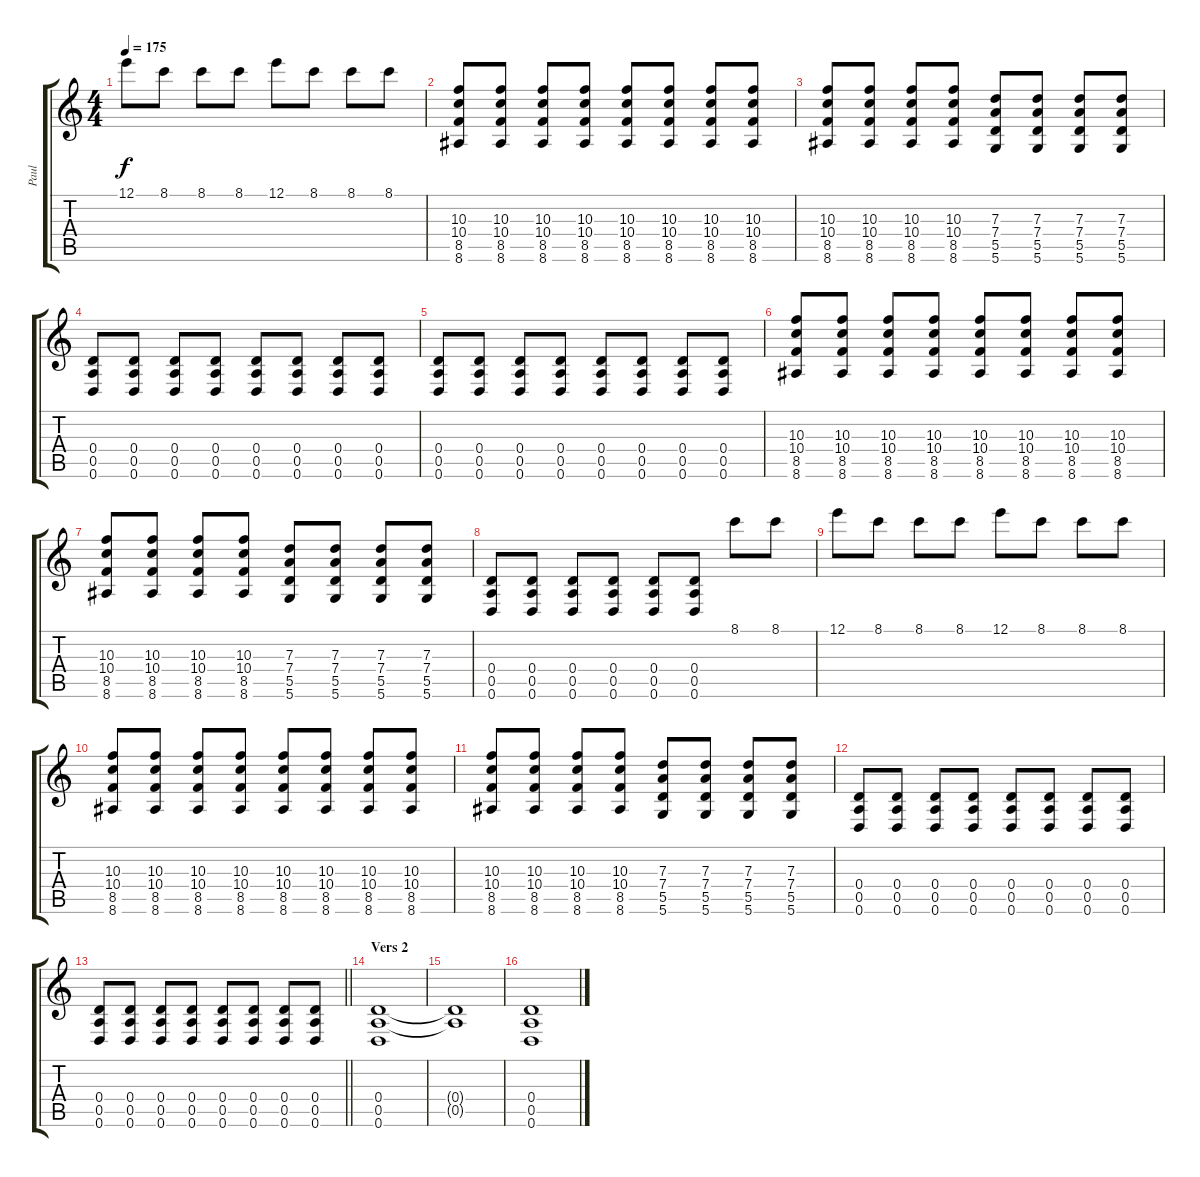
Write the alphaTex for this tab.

\track ("Paul" "Paul") {instrument overdrivenguitar}
\staff {score tabs}
\tuning (E4 B3 G3 D3 A2 D2) {hide}
\ts (4 4)
\tempo 175
\clef g2
\ks c
12.1.8{dy f} 8.1.8 8.1.8 8.1.8 12.1.8 8.1.8 8.1.8 8.1.8 |
(10.3 10.4 8.5 8.6).8 (10.3 10.4 8.5 8.6).8 (10.3 10.4 8.5 8.6).8 (10.3 10.4 8.5 8.6).8 (10.3 10.4 8.5 8.6).8 (10.3 10.4 8.5 8.6).8 (10.3 10.4 8.5 8.6).8 (10.3 10.4 8.5 8.6).8 |
(10.3 10.4 8.5 8.6).8 (10.3 10.4 8.5 8.6).8 (10.3 10.4 8.5 8.6).8 (10.3 10.4 8.5 8.6).8 (7.3 7.4 5.5 5.6).8 (7.3 7.4 5.5 5.6).8 (7.3 7.4 5.5 5.6).8 (7.3 7.4 5.5 5.6).8 |
(0.4 0.5 0.6).8 (0.4 0.5 0.6).8 (0.4 0.5 0.6).8 (0.4 0.5 0.6).8 (0.4 0.5 0.6).8 (0.4 0.5 0.6).8 (0.4 0.5 0.6).8 (0.4 0.5 0.6).8 |
(0.4 0.5 0.6).8 (0.4 0.5 0.6).8 (0.4 0.5 0.6).8 (0.4 0.5 0.6).8 (0.4 0.5 0.6).8 (0.4 0.5 0.6).8 (0.4 0.5 0.6).8 (0.4 0.5 0.6).8 |
(10.3 10.4 8.5 8.6).8 (10.3 10.4 8.5 8.6).8 (10.3 10.4 8.5 8.6).8 (10.3 10.4 8.5 8.6).8 (10.3 10.4 8.5 8.6).8 (10.3 10.4 8.5 8.6).8 (10.3 10.4 8.5 8.6).8 (10.3 10.4 8.5 8.6).8 |
(10.3 10.4 8.5 8.6).8 (10.3 10.4 8.5 8.6).8 (10.3 10.4 8.5 8.6).8 (10.3 10.4 8.5 8.6).8 (7.3 7.4 5.5 5.6).8 (7.3 7.4 5.5 5.6).8 (7.3 7.4 5.5 5.6).8 (7.3 7.4 5.5 5.6).8 |
(0.4 0.5 0.6).8 (0.4 0.5 0.6).8 (0.4 0.5 0.6).8 (0.4 0.5 0.6).8 (0.4 0.5 0.6).8 (0.4 0.5 0.6).8 8.1.8 8.1.8 |
12.1.8 8.1.8 8.1.8 8.1.8 12.1.8 8.1.8 8.1.8 8.1.8 |
(10.3 10.4 8.5 8.6).8 (10.3 10.4 8.5 8.6).8 (10.3 10.4 8.5 8.6).8 (10.3 10.4 8.5 8.6).8 (10.3 10.4 8.5 8.6).8 (10.3 10.4 8.5 8.6).8 (10.3 10.4 8.5 8.6).8 (10.3 10.4 8.5 8.6).8 |
(10.3 10.4 8.5 8.6).8 (10.3 10.4 8.5 8.6).8 (10.3 10.4 8.5 8.6).8 (10.3 10.4 8.5 8.6).8 (7.3 7.4 5.5 5.6).8 (7.3 7.4 5.5 5.6).8 (7.3 7.4 5.5 5.6).8 (7.3 7.4 5.5 5.6).8 |
(0.4 0.5 0.6).8 (0.4 0.5 0.6).8 (0.4 0.5 0.6).8 (0.4 0.5 0.6).8 (0.4 0.5 0.6).8 (0.4 0.5 0.6).8 (0.4 0.5 0.6).8 (0.4 0.5 0.6).8 |
\barLineRight lightlight
(0.4 0.5 0.6).8 (0.4 0.5 0.6).8 (0.4 0.5 0.6).8 (0.4 0.5 0.6).8 (0.4 0.5 0.6).8 (0.4 0.5 0.6).8 (0.4 0.5 0.6).8 (0.4 0.5 0.6).8 |
\section ("" "Vers 2")
(0.4 0.5 0.6).1 |
(0.4{t} 0.5{t}).1 |
(0.4 0.5 0.6).1
